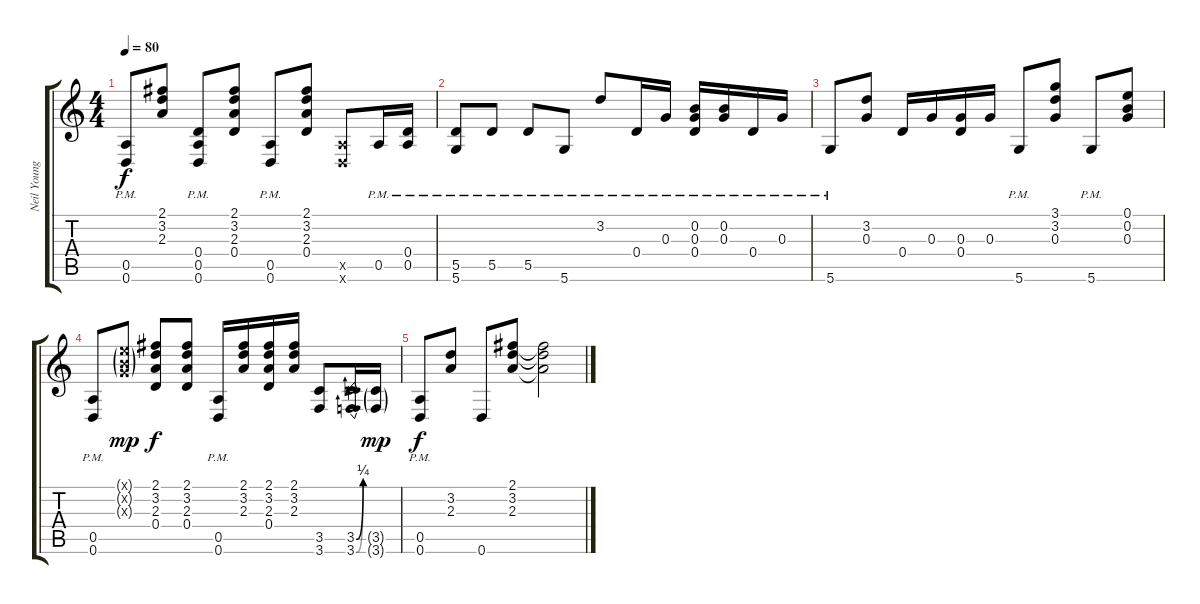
\track ("Neil Young (Acoustic)" "Neil Young") {instrument acousticguitarsteel}
\staff {score tabs}
\tuning (E4 B3 G3 D3 A2 D2) {hide}
\ts (4 4)
\tempo 80
\clef g2
\ks c
(0.5{pm} 0.6{pm}).8{dy f} (2.1 3.2 2.3).8 (0.4{pm} 0.5{pm} 0.6{pm}).8 (2.1 3.2 2.3 0.4).8 (0.5{pm} 0.6{pm}).8 (2.1 3.2 2.3 0.4).8 (0.5{x} 0.6{x}).8 0.5{pm}.16 (0.4{pm} 0.5{pm}).16 |
(5.5{pm} 5.6{pm}).8 5.5{pm}.8 5.5{pm}.8 5.6{pm}.8 3.2{pm}.8 0.4{pm}.16 0.3{pm}.16 (0.2{pm} 0.3{pm} 0.4{pm}).16 (0.2{pm} 0.3{pm}).16 0.4{pm}.16 0.3{pm}.16 |
5.6{pm}.8 (3.2 0.3).8 0.4.16 0.3.16 (0.3 0.4).16 0.3.16 5.6{pm}.8 (3.1 3.2 0.3).8 5.6{pm}.8 (0.1 0.2 0.3).8 |
(0.5{pm} 0.6{pm}).8 (0.1{g x} 0.2{g x} 0.3{g x}).8{dy mp} (2.1 3.2 2.3 0.4).8{dy f} (2.1 3.2 2.3 0.4).8 (0.5{pm} 0.6{pm}).16 (2.1 3.2 2.3).16 (2.1 3.2 2.3 0.4).16 (2.1 3.2 2.3).16 (3.5 3.6).8 (3.5{be (bend 0 0 60 1)} 3.6{be (bend 0 0 60 1)}).16 (3.5{g} 3.6{g}).16{dy mp} |
(0.5{pm} 0.6{pm}).8{dy f} (3.2 2.3).8 0.6.8 (2.1 3.2 2.3).8 (2.1{t} 3.2{t} 2.3{t}).2
